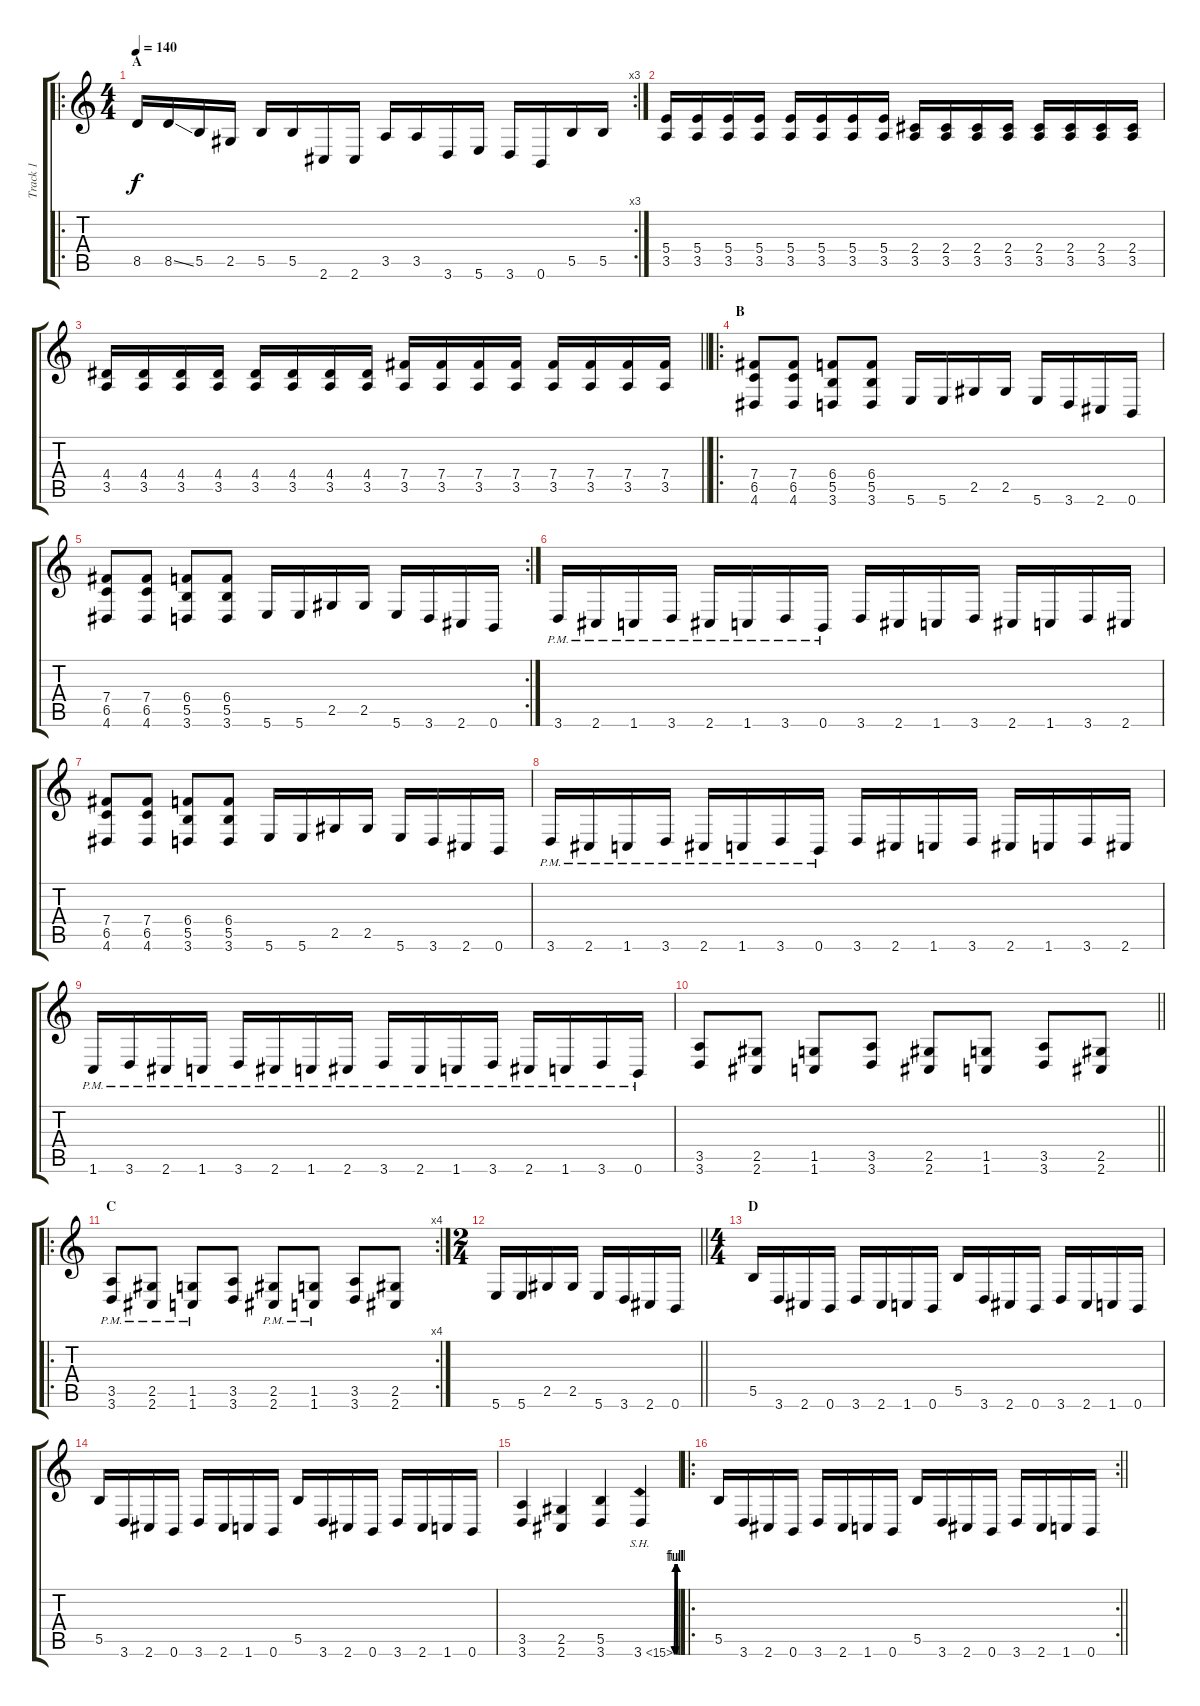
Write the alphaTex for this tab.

\track ("Track 1" "Track 1") {instrument distortionguitar}
\staff {score tabs}
\tuning (Db4 Ab3 E3 B2 Gb2 B1) {hide}
\ro
\rc 3
\ts (4 4)
\section ("" "A")
\tempo 140
\clef g2
\ks c
8.5.16{dy f instrument distortionguitar} 8.5{ss}.16 5.5.16 2.5.16 5.5.16 5.5.16 2.6.16 2.6.16 3.5.16 3.5.16 3.6.16 5.6.16 3.6.16 0.6.16 5.5.16 5.5.16 |
(5.4 3.5).16 (5.4 3.5).16 (5.4 3.5).16 (5.4 3.5).16 (5.4 3.5).16 (5.4 3.5).16 (5.4 3.5).16 (5.4 3.5).16 (2.4 3.5).16 (2.4 3.5).16 (2.4 3.5).16 (2.4 3.5).16 (2.4 3.5).16 (2.4 3.5).16 (2.4 3.5).16 (2.4 3.5).16 |
\barLineRight lightlight
(4.4 3.5).16 (4.4 3.5).16 (4.4 3.5).16 (4.4 3.5).16 (4.4 3.5).16 (4.4 3.5).16 (4.4 3.5).16 (4.4 3.5).16 (7.4 3.5).16 (7.4 3.5).16 (7.4 3.5).16 (7.4 3.5).16 (7.4 3.5).16 (7.4 3.5).16 (7.4 3.5).16 (7.4 3.5).16 |
\ro
\section ("" "B")
(7.4 6.5 4.6).8 (7.4 6.5 4.6).8 (6.4 5.5 3.6).8 (6.4 5.5 3.6).8 5.6.16 5.6.16 2.5.16 2.5.16 5.6.16 3.6.16 2.6.16 0.6.16 |
\rc 2
(7.4 6.5 4.6).8 (7.4 6.5 4.6).8 (6.4 5.5 3.6).8 (6.4 5.5 3.6).8 5.6.16 5.6.16 2.5.16 2.5.16 5.6.16 3.6.16 2.6.16 0.6.16 |
3.6{pm}.16 2.6{pm}.16 1.6{pm}.16 3.6{pm}.16 2.6{pm}.16 1.6{pm}.16 3.6{pm}.16 0.6{pm}.16 3.6.16 2.6.16 1.6.16 3.6.16 2.6.16 1.6.16 3.6.16 2.6.16 |
(7.4 6.5 4.6).8 (7.4 6.5 4.6).8 (6.4 5.5 3.6).8 (6.4 5.5 3.6).8 5.6.16 5.6.16 2.5.16 2.5.16 5.6.16 3.6.16 2.6.16 0.6.16 |
3.6{pm}.16 2.6{pm}.16 1.6{pm}.16 3.6{pm}.16 2.6{pm}.16 1.6{pm}.16 3.6{pm}.16 0.6{pm}.16 3.6.16 2.6.16 1.6.16 3.6.16 2.6.16 1.6.16 3.6.16 2.6.16 |
1.6{pm}.16 3.6{pm}.16 2.6{pm}.16 1.6{pm}.16 3.6{pm}.16 2.6{pm}.16 1.6{pm}.16 2.6{pm}.16 3.6{pm}.16 2.6{pm}.16 1.6{pm}.16 3.6{pm}.16 2.6{pm}.16 1.6{pm}.16 3.6{pm}.16 0.6{pm}.16 |
\barLineRight lightlight
(3.5 3.6).8 (2.5 2.6).8 (1.5 1.6).8 (3.5 3.6).8 (2.5 2.6).8 (1.5 1.6).8 (3.5 3.6).8 (2.5 2.6).8 |
\ro
\rc 4
\section ("" "C")
(3.5{pm} 3.6{pm}).8 (2.5{pm} 2.6{pm}).8 (1.5{pm} 1.6{pm}).8 (3.5 3.6).8 (2.5{pm} 2.6{pm}).8 (1.5{pm} 1.6{pm}).8 (3.5 3.6).8 (2.5 2.6).8 |
\ts (2 4)
\barLineRight lightlight
5.6.16 5.6.16 2.5.16 2.5.16 5.6.16 3.6.16 2.6.16 0.6.16 |
\ts (4 4)
\section ("" "D")
5.5.16 3.6.16 2.6.16 0.6.16 3.6.16 2.6.16 1.6.16 0.6.16 5.5.16 3.6.16 2.6.16 0.6.16 3.6.16 2.6.16 1.6.16 0.6.16 |
5.5.16 3.6.16 2.6.16 0.6.16 3.6.16 2.6.16 1.6.16 0.6.16 5.5.16 3.6.16 2.6.16 0.6.16 3.6.16 2.6.16 1.6.16 0.6.16 |
(3.5 3.6).4 (2.5 2.6).4 (5.5 3.6).4 3.6{be (custom 0 0 15 4 30 0 45 4 60 0) sh 12}.4 |
\ro
\rc 2
\barLineRight lightlight
5.5.16 3.6.16 2.6.16 0.6.16 3.6.16 2.6.16 1.6.16 0.6.16 5.5.16 3.6.16 2.6.16 0.6.16 3.6.16 2.6.16 1.6.16 0.6.16
